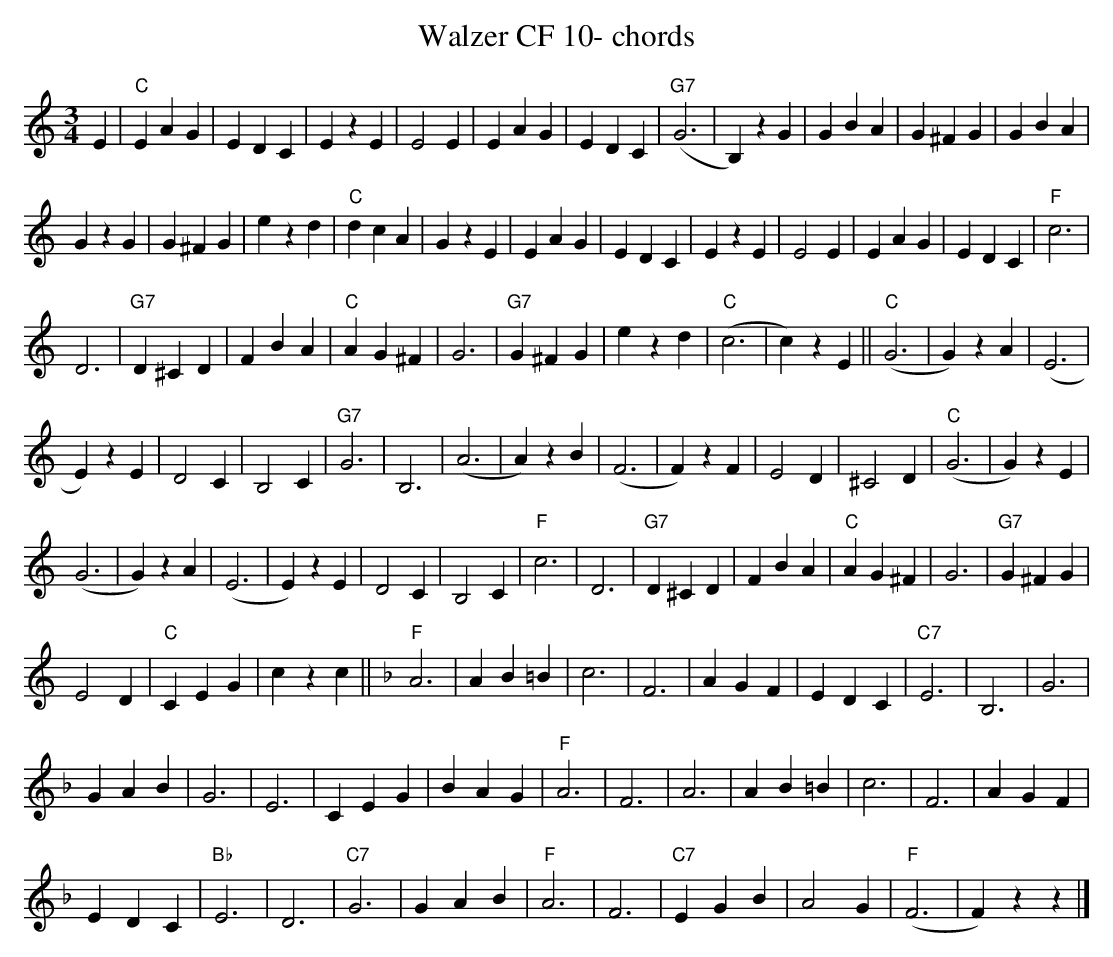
X:1
T:Walzer CF 10- chords
M:3/4
L:1/4
K:Cmaj%%MIDI gchordon
E | "C"EAG | EDC | EzE | E2E | EAG | EDC | "G7"(G3 | B,)zG | GBA | G^FG | GBA |
GzG | G^FG | ezd | "C"dcA | GzE | EAG | EDC | EzE | E2E | EAG | EDC | "F"c3 |
D3 | "G7"D^CD | FBA | "C"AG^F | G3 | "G7"G^FG | ezd | "C"(c3 | c)zE || "C"(G3 | G)zA | (E3 |
E)zE | D2C | B,2C | "G7"G3 | B,3 | (A3 | A)zB | (F3 | F)zF | E2D | ^C2D | "C"(G3 | G)zE |
(G3 | G)zA | (E3 | E)zE | D2C | B,2C | "F"c3 | D3 | "G7"D^CD | FBA | "C"AG^F | G3 | "G7"G^FG |
E2D | "C"CEG | czc || [K:Fmaj] "F"A3 | AB=B | c3 | F3 | AGF | EDC | "C7"E3 | B,3 | G3 |
GAB | G3 | E3 | CEG | BAG | "F"A3 | F3 | A3 | AB=B | c3 | F3 | AGF |
EDC | "Bb"E3 | D3 | "C7"G3 | GAB | "F"A3 | F3 | "C7"EGB | A2G | "F"(F3 | F)zz |]
